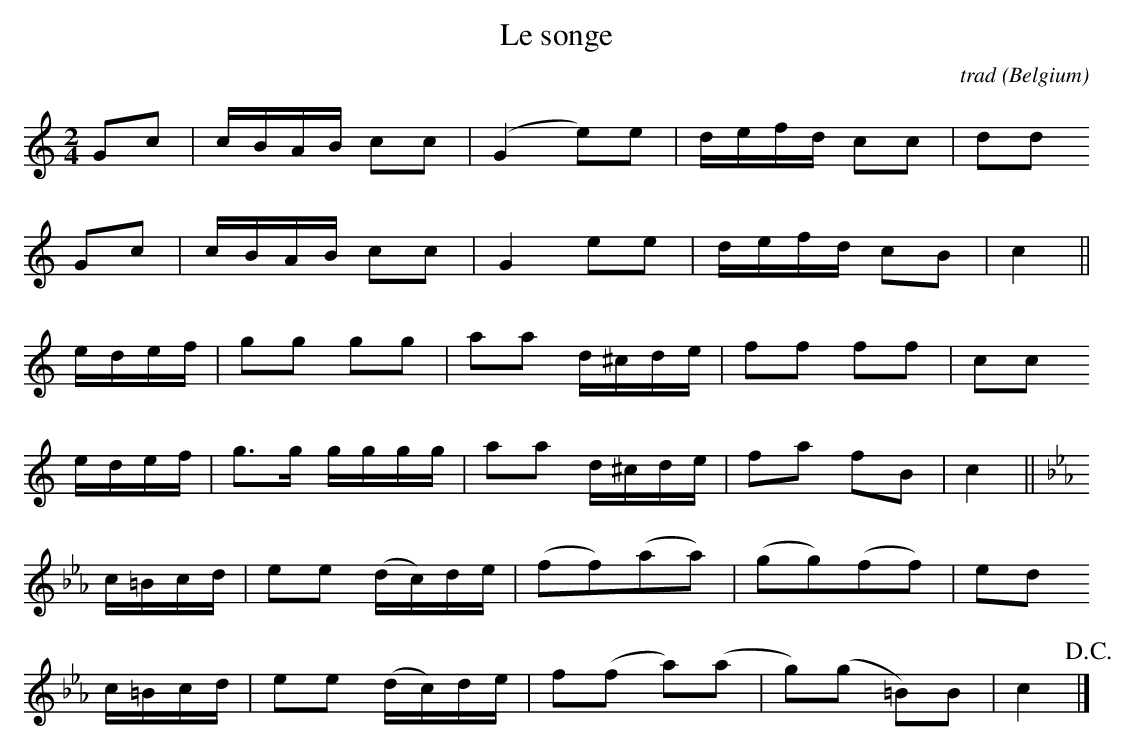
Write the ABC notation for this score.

X:1
T:Le songe
C:trad
O:Belgium
M:2/4
L:1/16
K:Cmaj
G2c2|cBAB c2c2|(G4 e2)e2|defd c2c2|d2d2
G2c2|cBAB c2c2|G4 e2e2|defd c2B2|c4||
edef|g2g2 g2g2|a2a2 d^cde|f2f2 f2f2|c2c2
edef|g2>g2 gggg|a2a2 d^cde|f2a2 f2B2|c4||
K:Cmin
c=Bcd|e2e2 (dc)de|(f2f2)(a2a2)|(g2g2)(f2f2)|e2d2
c=Bcd|e2e2 (dc)de|f2(f2 a2)(a2|g2)(g2 =B2)B2|c4 !D.C.!|]
